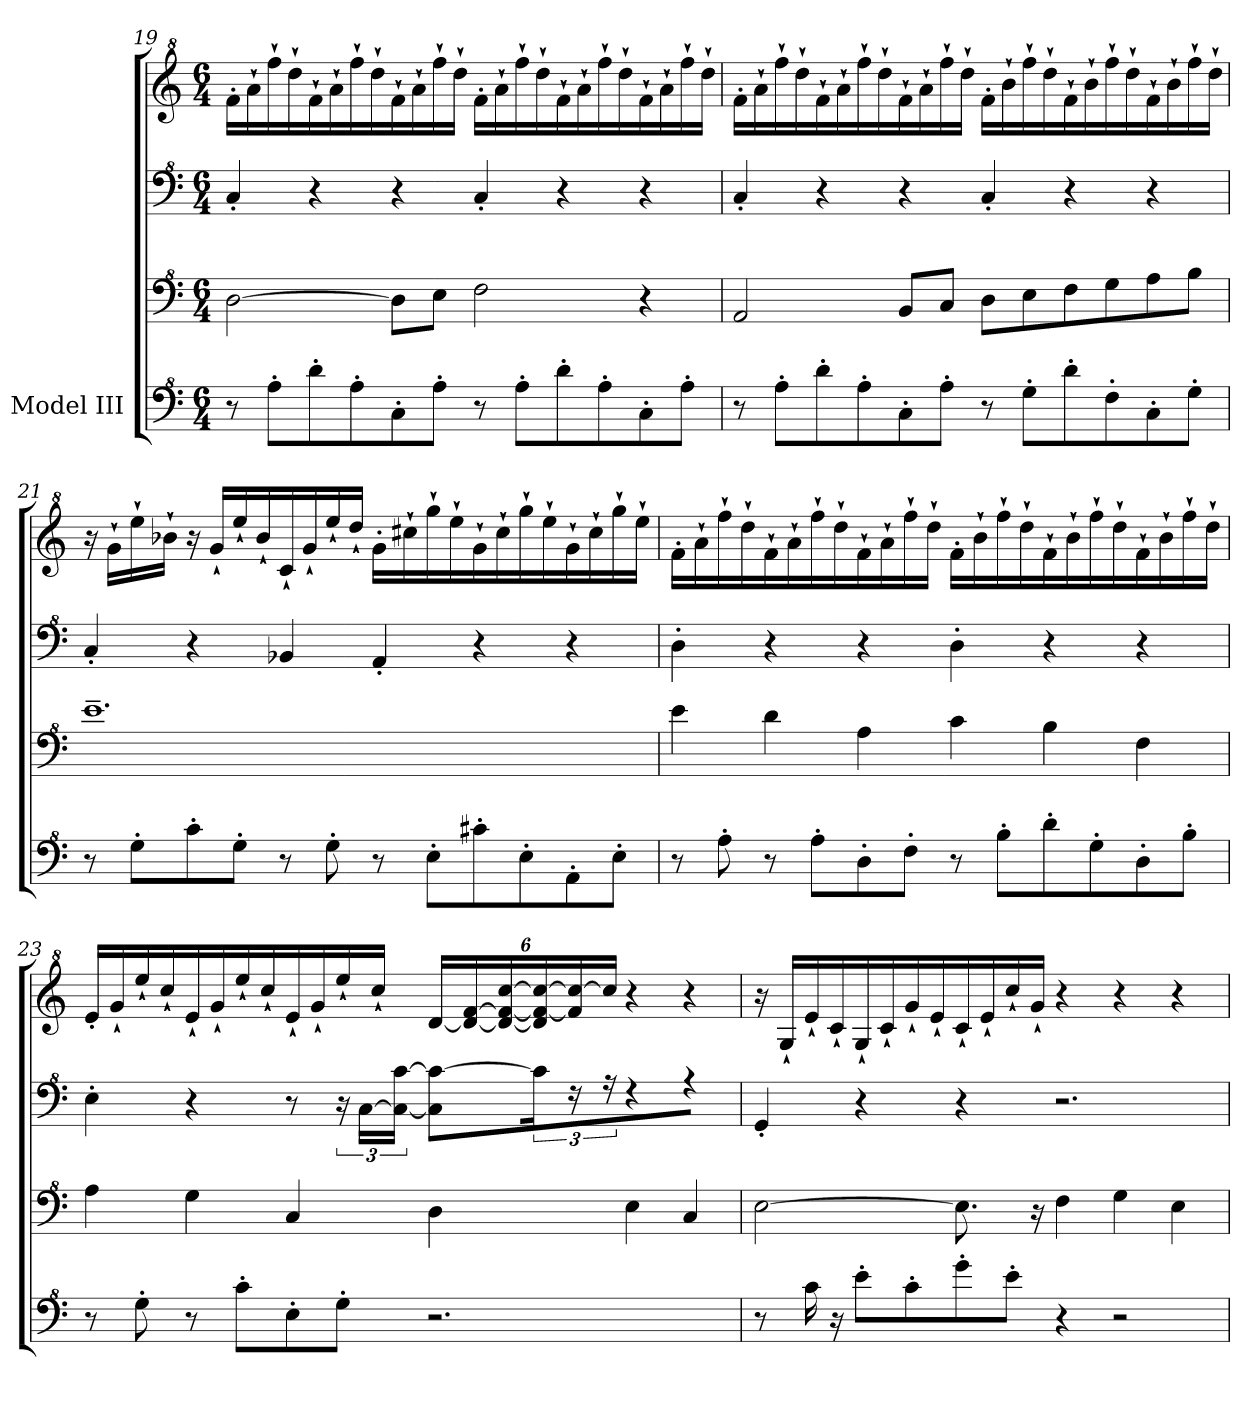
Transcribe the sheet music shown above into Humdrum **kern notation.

**kern	**kern	**kern	**kern
*part1	*part1	*part1	*part1
*staff4	*staff3	*staff2	*staff1
*I"Model III	*	*	*
!!LO:LB:g=z
*clefF^4	*clefF^4	*clefF^4	*clefG^2
*k[]	*k[]	*k[]	*k[]
*M6/4	*M6/4	*M6/4	*M6/4
=19	=19	=19	=19
8r	[2d\	4c'/	16ff'\LL
.	.	.	16aa`\
8a'\L	.	.	16fff`\
.	.	.	16ddd`\
8dd'\	.	4r	16ff`\
.	.	.	16aa`\
8a'\	.	.	16fff`\
.	.	.	16ddd`\
8c'\	8d\L]	4r	16ff`\
.	.	.	16aa`\
8a'\J	8e\J	.	16fff`\
.	.	.	16ddd`\JJ
8r	2f\	4c'/	16ff'\LL
.	.	.	16aa`\
8a'\L	.	.	16fff`\
.	.	.	16ddd`\
*	*	*	*MM78
8dd'\	.	4r	16ff`\
.	.	.	16aa`\
8a'\	.	.	16fff`\
.	.	.	16ddd`\
*	*	*	*MM76
8c'\	4r	4r	16ff`\
.	.	.	16aa`\
8a'\J	.	.	16fff`\
.	.	.	16ddd`\JJ
=20	=20	=20	=20
*	*	*	*MM72
8r	2A/	4c'/	16ff'\LL
*	*	*	*MM80
.	.	.	16aa`\
8a'\L	.	.	16fff`\
.	.	.	16ddd`\
8dd'\	.	4r	16ff`\
.	.	.	16aa`\
8a'\	.	.	16fff`\
.	.	.	16ddd`\
8c'\	8B/L	4r	16ff`\
.	.	.	16aa`\
8a'\J	8c/J	.	16fff`\
.	.	.	16ddd`\JJ
8r	8d\L	4c'/	16ff'\LL
.	.	.	16bb`\
8g'\L	8e\	.	16fff`\
.	.	.	16ddd`\
8dd'\	8f\	4r	16ff`\
.	.	.	16bb`\
8f'\	8g\	.	16fff`\
.	.	.	16ddd`\
8c'\	8a\	4r	16ff`\
.	.	.	16bb`\
8g'\J	8b\J	.	16fff`\
.	.	.	16ddd`\JJ
!!LO:LB:g=z
=21	=21	=21	=21
8r	1.ee~	4c'/	16r
.	.	.	16gg`\LL
8g'\L	.	.	16eee`\
.	.	.	16bb-X`\JJ
8cc'\	.	4r	16r
.	.	.	16gg`/LL
8g'\J	.	.	16eee`/
.	.	.	16bb-`/
*	*	*	*MM77
8r	.	4B-X/	16cc`/
.	.	.	16gg`/
8g'\	.	.	16eee`/
.	.	.	16ddd`/JJ
*	*	*	*MM74
8r	.	4A'/	16gg'\LL
*	*	*	*MM80
.	.	.	16ccc#X`\
8e'\L	.	.	16ggg`\
.	.	.	16eee`\
*	*	*	*MM78
8cc#X'\	.	4r	16gg`\
.	.	.	16ccc#`\
8e'\	.	.	16ggg`\
.	.	.	16eee`\
*	*	*	*MM76
8A'\	.	4r	16gg`\
.	.	.	16ccc#`\
8e'\J	.	.	16ggg`\
.	.	.	16eee`\JJ
=22	=22	=22	=22
*	*	*	*MM68
8r	4ee\	4d'\	16ff'\LL
*	*	*	*MM76
.	.	.	16aa`\
*	*	*	*MM80
8a'\	.	.	16fff`\
.	.	.	16ddd`\
8r	4dd\	4r	16ff`\
.	.	.	16aa`\
8a'\L	.	.	16fff`\
.	.	.	16ddd`\
8d'\	4a\	4r	16ff`\
.	.	.	16aa`\
8f'\J	.	.	16fff`\
.	.	.	16ddd`\JJ
8r	4cc\	4d'\	16ff'\LL
.	.	.	16bb`\
8b'\L	.	.	16fff`\
.	.	.	16ddd`\
8dd'\	4b\	4r	16ff`\
.	.	.	16bb`\
8g'\	.	.	16fff`\
.	.	.	16ddd`\
8d'\	4f\	4r	16ff`\
.	.	.	16bb`\
8b'\J	.	.	16fff`\
.	.	.	16ddd`\JJ
!!LO:PB:g=z
=23	=23	=23	=23
*	*	*	*MM76
8r	4a\	4e'\	16ee'/LL
.	.	.	16gg`/
8g'\	.	.	16eee`/
.	.	.	16ccc`/
*	*	*	*MM72
8r	4g\	4r	16ee`/
.	.	.	16gg`/
8cc'\L	.	.	16eee`/
.	.	.	16ccc`/
*	*	*	*MM68
8e'\	4c/	8r	16ee`/
.	.	.	16gg`/
8g'\J	.	24r	16eee`/
.	.	[24c\LL	.
.	.	.	16ccc`/JJ
.	.	24c\_ [24cc\JJ	.
*	*	*	*Xbrackettup
*	*	*	*MM62
2.r	4d\	8c\] 8cc\_L	[24dd/LL
.	.	.	24dd/_ [24ff/
.	.	.	24dd/_ 24ff/_ [24ccc/
.	.	24cc\Jk]	24dd/] 24ff/_ 24ccc/_
.	.	24r	24ff/] 24ccc/_
.	.	24r	24ccc/JJ]
.	4e\	4r	4r
*	*	*	*MM60
.	4c/	4r	4r
=24	=24	=24	=24
8r	[2e\	4G'/	16r
*	*	*	*MM76
.	.	.	16g`/LL
16cc\	.	.	16ee`/
16r	.	.	16cc`/
8ee'\L	.	4r	16g`/
.	.	.	16cc`/
8cc'\	.	.	16gg`/
.	.	.	16ee`/
8gg'\	8.e\]	4r	16cc`/
.	.	.	16ee`/
8ee'\J	.	.	16ccc`/
*	*	*	*MM40
.	16r	.	16gg`/JJ
*	*	*	*MM64
4r	4f\	2.r	4r
2r	4g\	.	4r
.	4e\	.	4r
=	=	=	=
*-	*-	*-	*-
